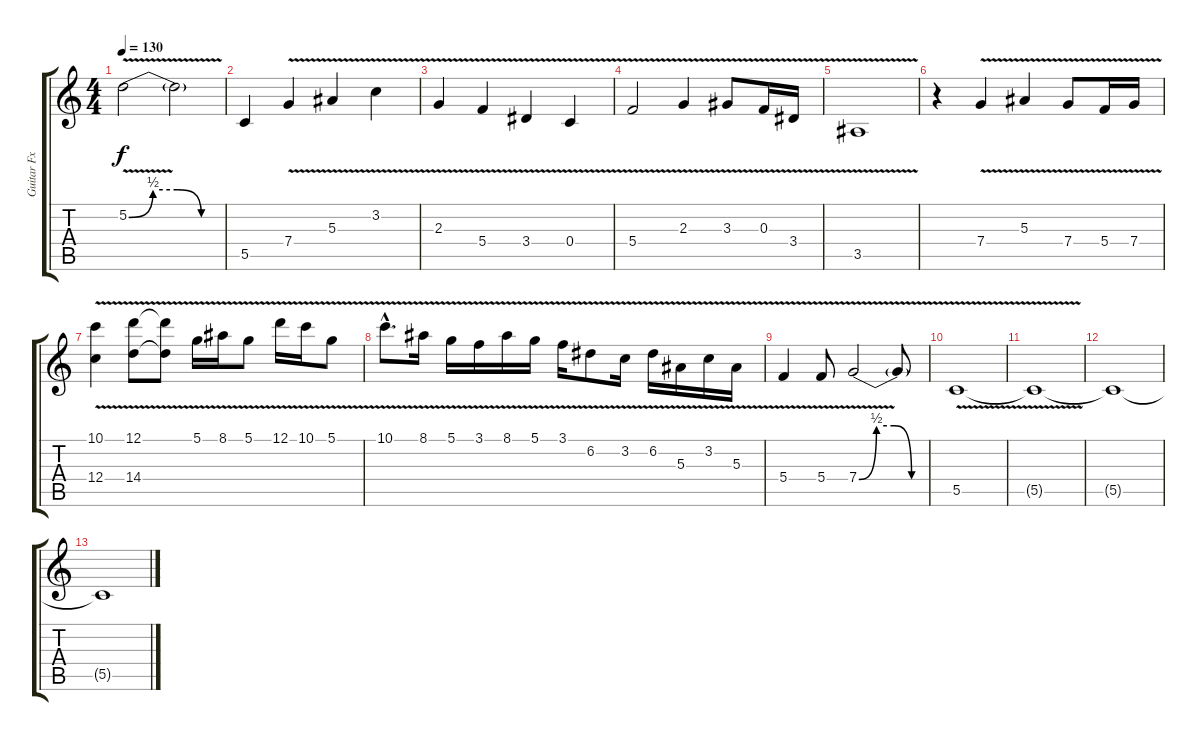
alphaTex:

\track ("Guitar Fx" "Guitar Fx") {instrument overdrivenguitar}
\staff {score tabs}
\tuning (D4 A3 F3 C3 G2 C2) {hide}
\ts (4 4)
\tempo 130
\clef g2
\ks c
5.2{be (custom 0 0 15 2 30 2 45 0 60 0) v}.2{dy f} 5.2{t}.2 |
5.5.4 7.4{v}.4 5.3{v}.4 3.2{v}.4 |
2.3{v}.4 5.4{v}.4 3.4{v}.4 0.4{v}.4 |
5.4{v}.2 2.3{v}.4 3.3{v}.8 0.3{v}.16 3.4{v}.16 |
3.5{v}.1 |
r.4 7.4{v}.4 5.3{v}.4 7.4{v}.8 5.4{v}.16 7.4{v}.16 |
(10.1 12.4{v}).4 (12.1 14.4{v}).8 (12.1{t} 14.4{t}).8 5.1{v}.16 8.1{v}.16 5.1{v}.8 12.1{v}.16 10.1{v}.16 5.1{v}.8 |
10.1{v hac}.8{d} 8.1{v}.16 5.1{v}.16 3.1{v}.16 8.1{v}.16 5.1{v}.16 3.1{v}.16 6.2{v}.8 3.2{v}.16 6.2{v}.16 5.3{v}.16 3.2{v}.16 5.3{v}.16 |
5.4{v}.4 5.4{v}.8 7.4{be (custom 0 0 15 2 30 2 45 0 60 0) v}.2 7.4{t}.8 |
5.5{v}.1 |
5.5{t}.1 |
5.5{t}.1 |
5.5{t}.1{volume 0}
